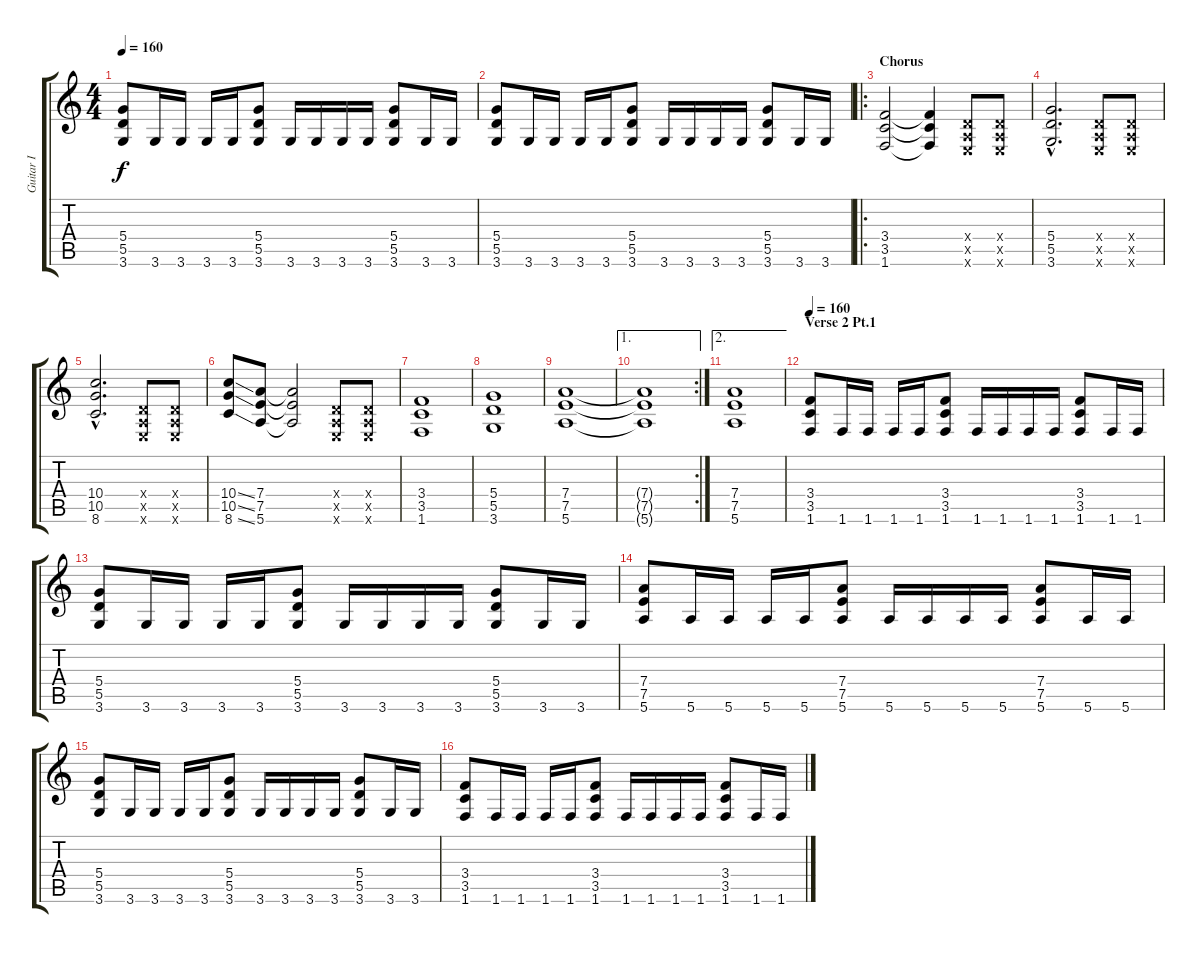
\track ("Guitar I" "Guitar I") {instrument overdrivenguitar}
\staff {score tabs}
\tuning (E4 B3 G3 D3 A2 E2) {hide}
\ts (4 4)
\tempo 160
\clef g2
\ks c
(5.4 5.5 3.6).8{dy f} 3.6.16 3.6.16 3.6.16 3.6.16 (5.4 5.5 3.6).8 3.6.16 3.6.16 3.6.16 3.6.16 (5.4 5.5 3.6).8 3.6.16 3.6.16 |
(5.4 5.5 3.6).8 3.6.16 3.6.16 3.6.16 3.6.16 (5.4 5.5 3.6).8 3.6.16 3.6.16 3.6.16 3.6.16 (5.4 5.5 3.6).8 3.6.16 3.6.16 |
\ro
\section ("" "Chorus")
(3.4 3.5 1.6).2{volume 13} (3.4{t} 3.5{t} 1.6{t}).4 (0.4{x} 0.5{x} 0.6{x}).8 (0.4{x} 0.5{x} 0.6{x}).8 |
(5.4{hac} 5.5{hac} 3.6{hac}).2{d} (0.4{x} 0.5{x} 0.6{x}).8 (0.4{x} 0.5{x} 0.6{x}).8 |
(10.4{hac} 10.5{hac} 8.6{hac}).2{d} (0.4{x} 0.5{x} 0.6{x}).8 (0.4{x} 0.5{x} 0.6{x}).8 |
(10.4{ss} 10.5{ss} 8.6{ss}).8 (7.4 7.5 5.6).8 (7.4{t} 7.5{t} 5.6{t}).2 (0.4{x} 0.5{x} 0.6{x}).8 (0.4{x} 0.5{x} 0.6{x}).8 |
(3.4 3.5 1.6).1 |
(5.4 5.5 3.6).1 |
(7.4 7.5 5.6).1 |
\ae 1
\rc 2
(7.4{t} 7.5{t} 5.6{t}).1 |
\ae 2
(7.4 7.5 5.6).1 |
\section ("" "Verse 2 Pt.1")
\tempo 160
(3.4 3.5 1.6).8 1.6.16 1.6.16 1.6.16 1.6.16 (3.4 3.5 1.6).8 1.6.16 1.6.16 1.6.16 1.6.16 (3.4 3.5 1.6).8 1.6.16 1.6.16 |
(5.4 5.5 3.6).8 3.6.16 3.6.16 3.6.16 3.6.16 (5.4 5.5 3.6).8 3.6.16 3.6.16 3.6.16 3.6.16 (5.4 5.5 3.6).8 3.6.16 3.6.16 |
(7.4 7.5 5.6).8 5.6.16 5.6.16 5.6.16 5.6.16 (7.4 7.5 5.6).8 5.6.16 5.6.16 5.6.16 5.6.16 (7.4 7.5 5.6).8 5.6.16 5.6.16 |
(5.4 5.5 3.6).8 3.6.16 3.6.16 3.6.16 3.6.16 (5.4 5.5 3.6).8 3.6.16 3.6.16 3.6.16 3.6.16 (5.4 5.5 3.6).8 3.6.16 3.6.16 |
(3.4 3.5 1.6).8 1.6.16 1.6.16 1.6.16 1.6.16 (3.4 3.5 1.6).8 1.6.16 1.6.16 1.6.16 1.6.16 (3.4 3.5 1.6).8 1.6.16 1.6.16
